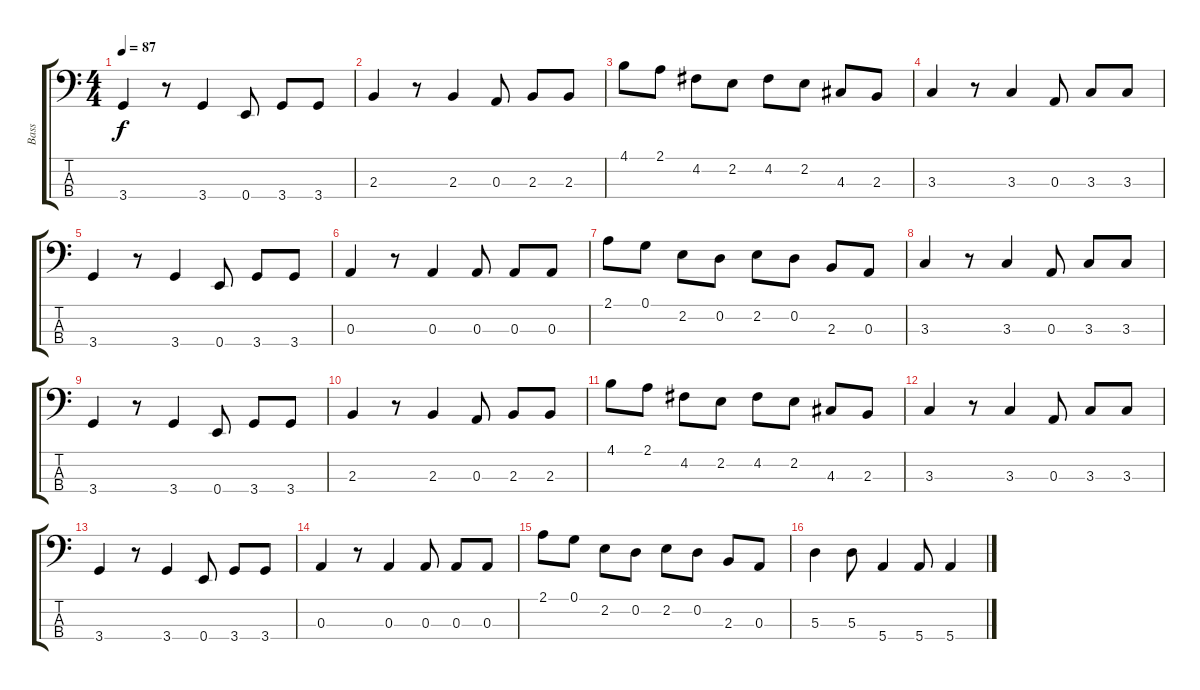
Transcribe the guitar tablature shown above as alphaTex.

\track ("Bass" "Bass") {instrument electricbassfinger}
\staff {score tabs}
\tuning (G2 D2 A1 E1) {hide}
\ts (4 4)
\tempo 87
\clef f4
\ks c
3.4.4{dy f} r.8 3.4.4 0.4.8 3.4.8 3.4.8 |
2.3.4 r.8 2.3.4 0.3.8 2.3.8 2.3.8 |
4.1.8 2.1.8 4.2.8 2.2.8 4.2.8 2.2.8 4.3.8 2.3.8 |
3.3.4 r.8 3.3.4 0.3.8 3.3.8 3.3.8 |
3.4.4 r.8 3.4.4 0.4.8 3.4.8 3.4.8 |
0.3.4 r.8 0.3.4 0.3.8 0.3.8 0.3.8 |
2.1.8 0.1.8 2.2.8 0.2.8 2.2.8 0.2.8 2.3.8 0.3.8 |
3.3.4 r.8 3.3.4 0.3.8 3.3.8 3.3.8 |
3.4.4 r.8 3.4.4 0.4.8 3.4.8 3.4.8 |
2.3.4 r.8 2.3.4 0.3.8 2.3.8 2.3.8 |
4.1.8 2.1.8 4.2.8 2.2.8 4.2.8 2.2.8 4.3.8 2.3.8 |
3.3.4 r.8 3.3.4 0.3.8 3.3.8 3.3.8 |
3.4.4 r.8 3.4.4 0.4.8 3.4.8 3.4.8 |
0.3.4 r.8 0.3.4 0.3.8 0.3.8 0.3.8 |
2.1.8 0.1.8 2.2.8 0.2.8 2.2.8 0.2.8 2.3.8 0.3.8 |
5.3.4 5.3.8 5.4.4 5.4.8 5.4.4
